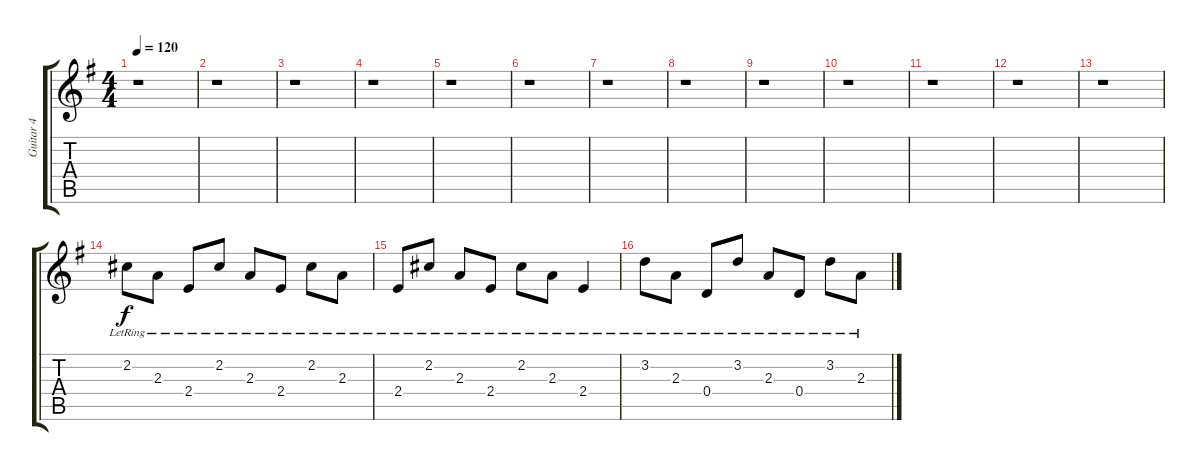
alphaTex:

\track ("Guitar 4" "Guitar 4") {instrument electricguitarclean}
\staff {score tabs}
\tuning (E4 B3 G3 D3 A2 E2) {hide}
\ts (4 4)
\tempo 120
\clef g2
\ks g
r.1{dy f} |
r.1 |
r.1 |
r.1 |
r.1 |
r.1 |
r.1 |
r.1 |
r.1 |
r.1 |
r.1 |
r.1 |
r.1 |
2.2{lr}.8 2.3{lr}.8 2.4{lr}.8 2.2{lr}.8 2.3{lr}.8 2.4{lr}.8 2.2{lr}.8 2.3{lr}.8 |
2.4{lr}.8 2.2{lr}.8 2.3{lr}.8 2.4{lr}.8 2.2{lr}.8 2.3{lr}.8 2.4{lr}.4 |
3.2{lr}.8 2.3{lr}.8 0.4{lr}.8 3.2{lr}.8 2.3{lr}.8 0.4{lr}.8 3.2{lr}.8 2.3{lr}.8
